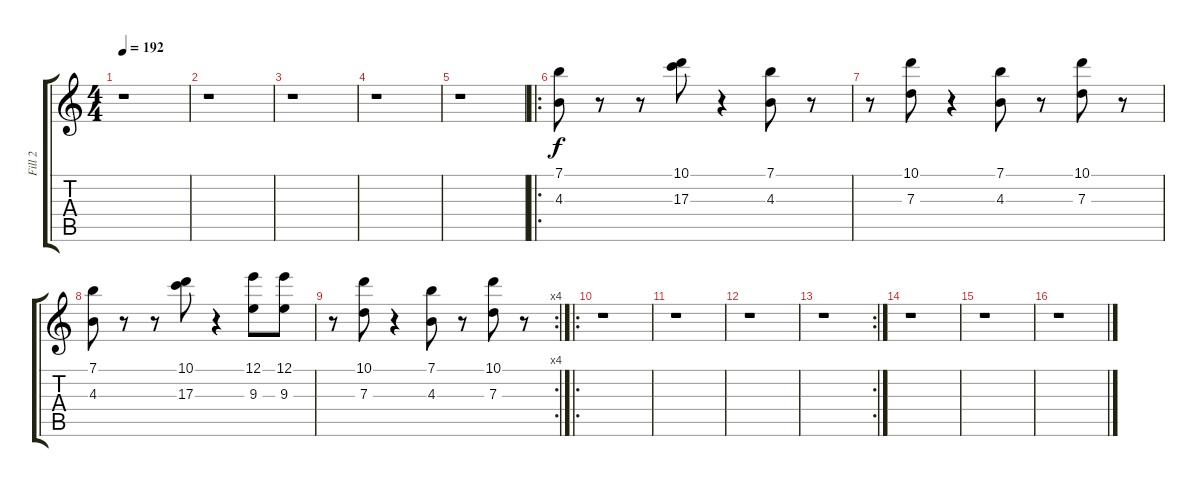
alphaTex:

\track ("Fill 2" "Fill 2") {instrument distortionguitar}
\staff {score tabs}
\tuning (E4 B3 G3 D3 A2 E2) {hide}
\ts (4 4)
\tempo 192
\clef g2
\ks c
r.1{dy f} |
r.1 |
r.1 |
r.1 |
r.1 |
\ro
(7.1 4.3).8 r.8 r.8 (10.1 17.3).8 r.4 (7.1 4.3).8 r.8 |
r.8 (10.1 7.3).8 r.4 (7.1 4.3).8 r.8 (10.1 7.3).8 r.8 |
(7.1 4.3).8 r.8 r.8 (10.1 17.3).8 r.4 (12.1 9.3).8 (12.1 9.3).8 |
\rc 4
r.8 (10.1 7.3).8 r.4 (7.1 4.3).8 r.8 (10.1 7.3).8 r.8 |
\ro
r.1 |
r.1 |
r.1 |
\rc 2
r.1 |
r.1 |
r.1 |
r.1
